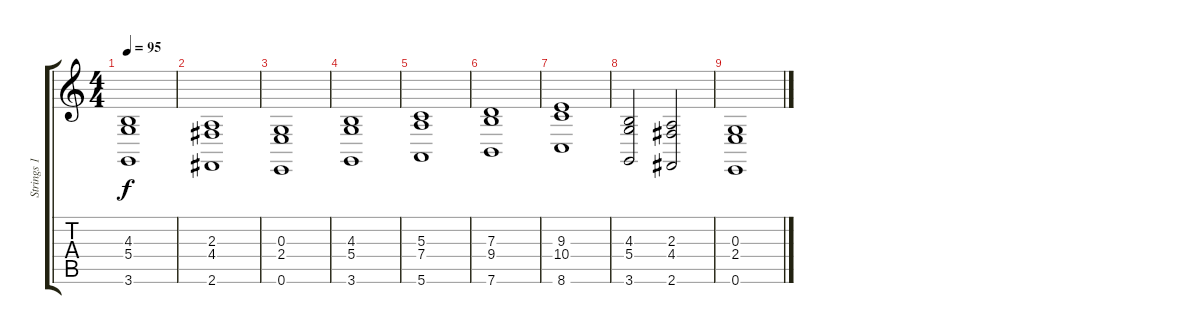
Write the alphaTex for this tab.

\track ("Strings 1" "Strings 1") {instrument stringensemble2}
\staff {score tabs}
\tuning (E4 B3 G3 D3 A2 E2) {hide}
\ts (4 4)
\tempo 95
\clef g2
\ks c
(4.3 5.4 3.6).1{dy f} |
(2.3 4.4 2.6).1 |
(0.3 2.4 0.6).1 |
(4.3 5.4 3.6).1 |
(5.3 7.4 5.6).1 |
(7.3 9.4 7.6).1 |
(9.3 10.4 8.6).1 |
(4.3 5.4 3.6).2 (2.3 4.4 2.6).2 |
(0.3 2.4 0.6).1
